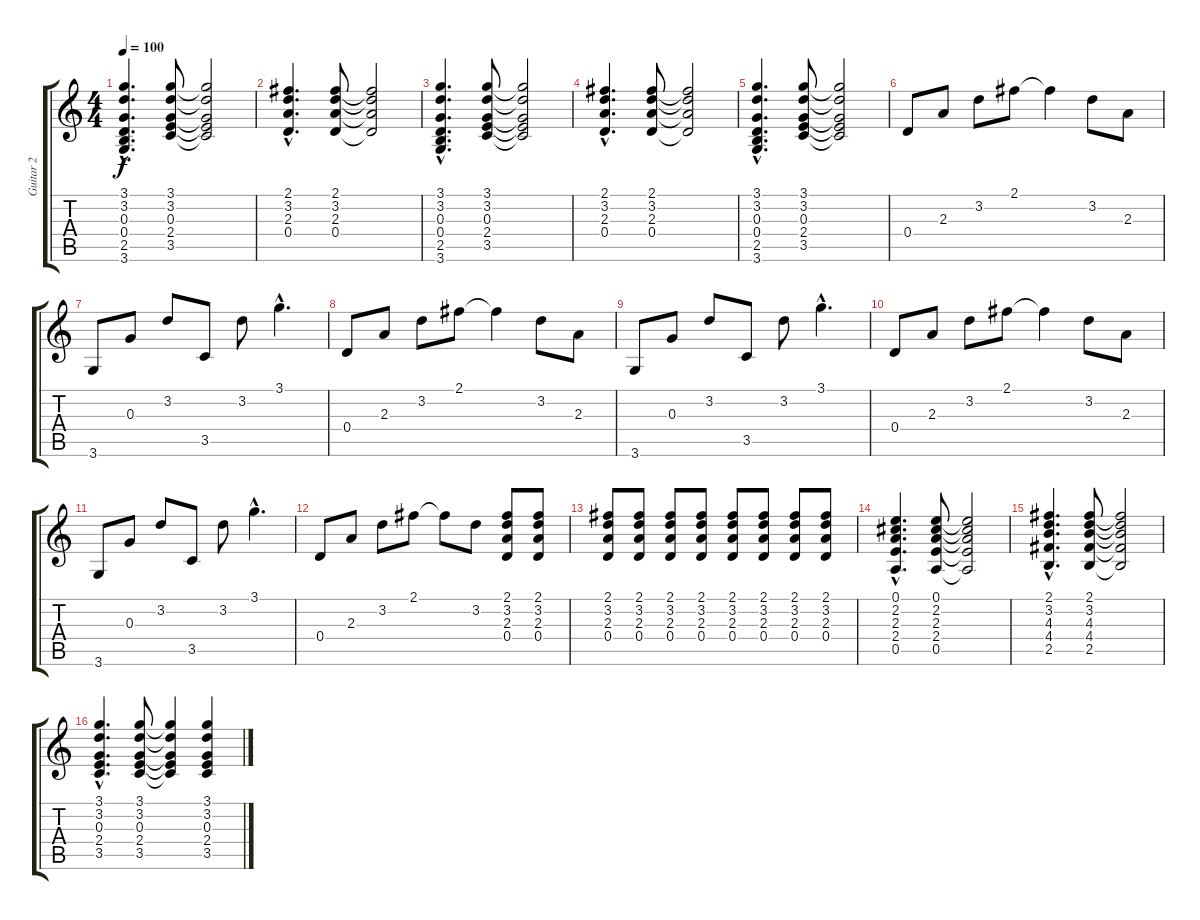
\track ("Guitar 2" "Guitar 2") {instrument electricguitarclean}
\staff {score tabs}
\tuning (E4 B3 G3 D3 A2 E2) {hide}
\ts (4 4)
\tempo 100
\clef g2
\ks c
(3.1{hac} 3.2{hac} 0.3{hac} 0.4{hac} 2.5{hac} 3.6{hac}).4{d dy f} (3.1 3.2 0.3 2.4 3.5).8 (3.1{t} 3.2{t} 0.3{t} 2.4{t} 3.5{t}).2 |
(2.1{hac} 3.2{hac} 2.3{hac} 0.4{hac}).4{d} (2.1 3.2 2.3 0.4).8 (2.1{t} 3.2{t} 2.3{t} 0.4{t}).2 |
(3.1{hac} 3.2{hac} 0.3{hac} 0.4{hac} 2.5{hac} 3.6{hac}).4{d} (3.1 3.2 0.3 2.4 3.5).8 (3.1{t} 3.2{t} 0.3{t} 2.4{t} 3.5{t}).2 |
(2.1{hac} 3.2{hac} 2.3{hac} 0.4{hac}).4{d} (2.1 3.2 2.3 0.4).8 (2.1{t} 3.2{t} 2.3{t} 0.4{t}).2 |
(3.1{hac} 3.2{hac} 0.3{hac} 0.4{hac} 2.5{hac} 3.6{hac}).4{d} (3.1 3.2 0.3 2.4 3.5).8 (3.1{t} 3.2{t} 0.3{t} 2.4{t} 3.5{t}).2 |
0.4.8 2.3.8 3.2.8 2.1.8 2.1{t}.4 3.2.8 2.3.8 |
3.6.8 0.3.8 3.2.8 3.5.8 3.2.8 3.1{hac}.4{d} |
0.4.8 2.3.8 3.2.8 2.1.8 2.1{t}.4 3.2.8 2.3.8 |
3.6.8 0.3.8 3.2.8 3.5.8 3.2.8 3.1{hac}.4{d} |
0.4.8 2.3.8 3.2.8 2.1.8 2.1{t}.4 3.2.8 2.3.8 |
3.6.8 0.3.8 3.2.8 3.5.8 3.2.8 3.1{hac}.4{d} |
0.4.8 2.3.8 3.2.8 2.1.8 2.1{t}.8 3.2.8 (2.1 3.2 2.3 0.4).8 (2.1 3.2 2.3 0.4).8 |
(2.1 3.2 2.3 0.4).8 (2.1 3.2 2.3 0.4).8 (2.1 3.2 2.3 0.4).8 (2.1 3.2 2.3 0.4).8 (2.1 3.2 2.3 0.4).8 (2.1 3.2 2.3 0.4).8 (2.1 3.2 2.3 0.4).8 (2.1 3.2 2.3 0.4).8 |
(0.1{hac} 2.2{hac} 2.3{hac} 2.4{hac} 0.5{hac}).4{d} (0.1 2.2 2.3 2.4 0.5).8 (0.1{t} 2.2{t} 2.3{t} 2.4{t} 0.5{t}).2 |
(2.1{hac} 3.2{hac} 4.3{hac} 4.4{hac} 2.5{hac}).4{d} (2.1 3.2 4.3 4.4 2.5).8 (2.1{t} 3.2{t} 4.3{t} 4.4{t} 2.5{t}).2 |
(3.1{hac} 3.2{hac} 0.3{hac} 2.4{hac} 3.5{hac}).4{d} (3.1 3.2 0.3 2.4 3.5).8 (3.1{t} 3.2{t} 0.3{t} 2.4{t} 3.5{t}).4 (3.1 3.2 0.3 2.4 3.5).4
